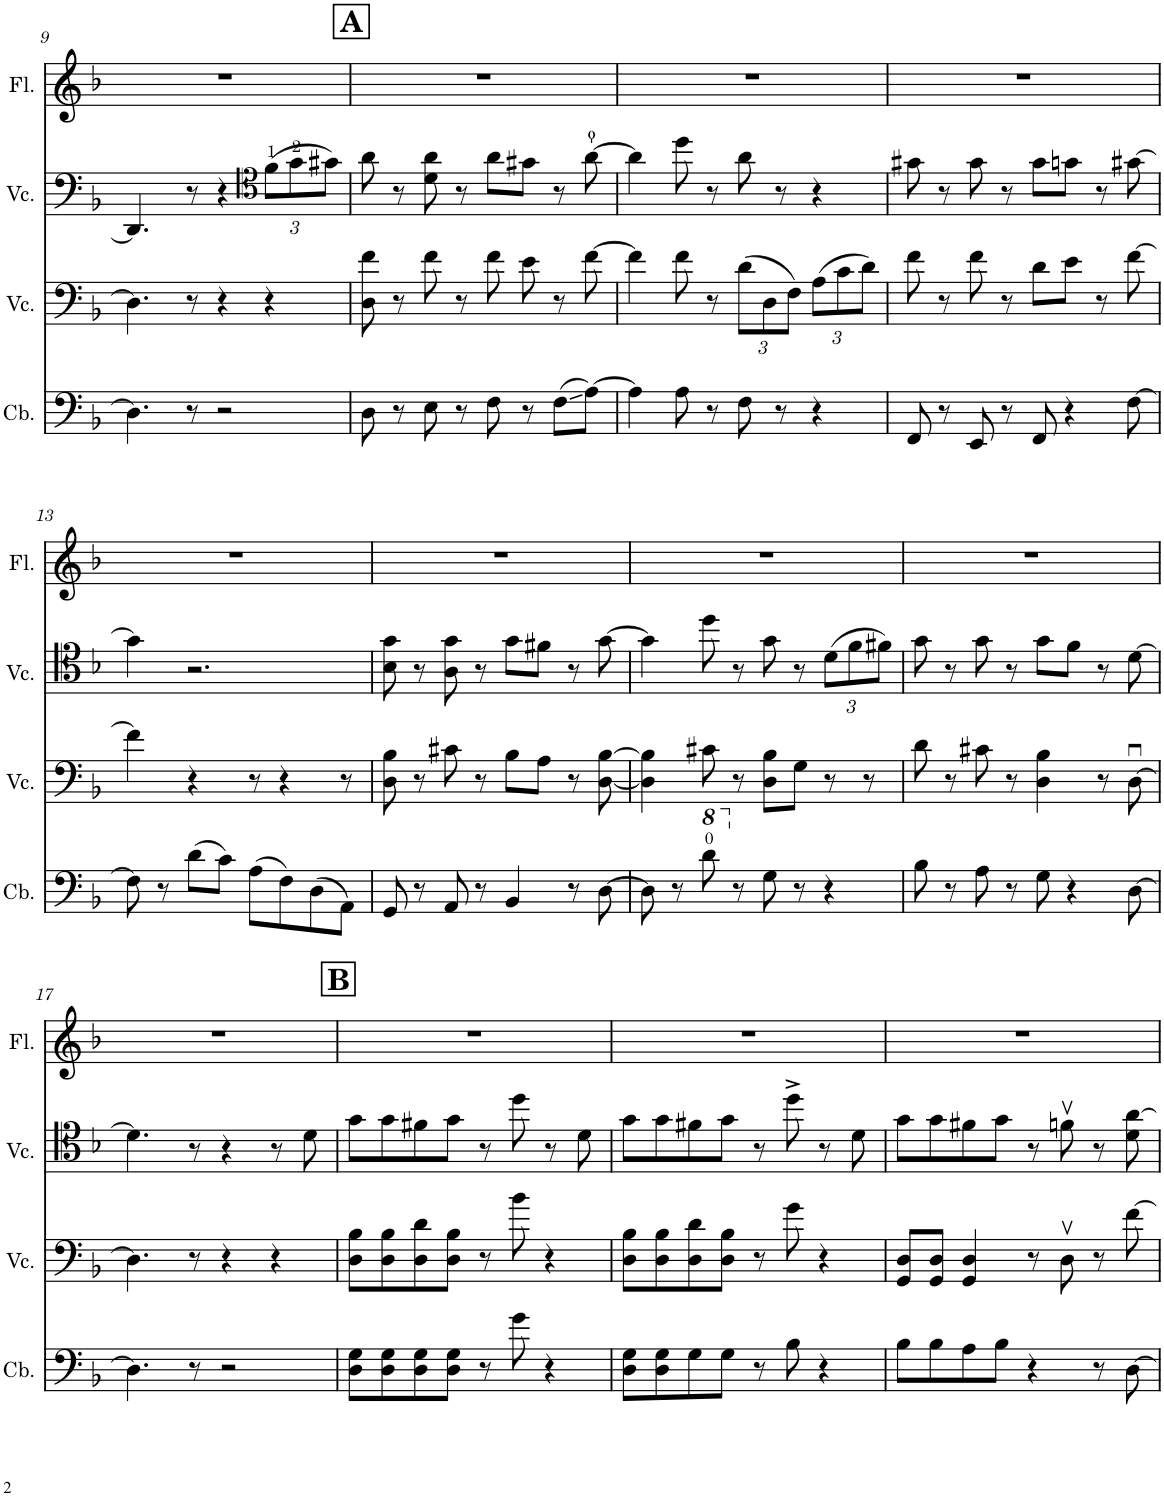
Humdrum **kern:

**kern	**kern	**kern	**kern
*part4	*part3	*part2	*part1
*staff4	*staff3	*staff2	*staff1
*I"Contrabass	*I"Violoncello	*I"Violoncello	*I"Flute
*I'Cb.	*I'Vc.	*I'Vc.	*I'Fl.
!!LO:PB:g=z
*clefF4	*clefF4	*clefF4	*clefG2
*Trd7c12	*	*	*
*k[b-]	*k[b-]	*k[b-]	*k[b-]
*M4/4	*M4/4	*M4/4	*M4/4
=9	=9	=9	=9
4.D\]	4.D\]	4.DD/]	1r
8r	8r	8r	.
2r	4r	4r	.
*	*	*clefC4	*
*	*	*Xbrackettup	*
.	4r	(12f\L	.
.	.	12g\	.
.	.	12g#X\J)	.
!!LO:REH:place=s1:a:B:cj:fs=14:t=A
=10	=10	=10	=10
8D\	8D\ 8f\	8a\	1r
8r	8r	8r	.
8E\	8f\	8d\ 8a\	.
8r	8r	8r	.
8F\	8f\	8a\L	.
8r	8e\	8g#X\J	.
(8F\L	8r	8r	.
[8A\J)	[8f\	[8a\	.
=11	=11	=11	=11
4A\]	4f\]	4a\]	1r
8A\	8f\	8dd\	.
8r	8r	8r	.
*	*Xbrackettup	*	*
8F\	(12d\L	8a\	.
.	12D\	.	.
8r	.	8r	.
.	12F\J)	.	.
4r	(12A\L	4r	.
.	12c\	.	.
.	12d\J)	.	.
=12	=12	=12	=12
8FF/	8f\	8g#X\	1r
8r	8r	8r	.
8EE/	8f\	8g#\	.
8r	8r	8r	.
8FF/	8d\L	8g#\L	.
4r	8e\J	8gn\J	.
.	8r	8r	.
[8F\	[8f\	[8g#X\	.
!!LO:LB:g=z
=13	=13	=13	=13
8F\]	4f\]	4g#\]	1r
8r	.	.	.
(8d\L	4r	2.r	.
8c\J)	.	.	.
(8A\L	8r	.	.
8F\)	4r	.	.
(8D\	.	.	.
8AA\J)	8r	.	.
=14	=14	=14	=14
8GG/	8D\ 8B-\	8B-\ 8g\	1r
8r	8r	8r	.
8AA/	8c#X\	8A\ 8g\	.
8r	8r	8r	.
4BB-/	8B-\L	8g\L	.
.	8A\J	8f#X\J	.
8r	8r	8r	.
[8D\	[8D\ [8B-\	[8g\	.
=15	=15	=15	=15
8D\]	4D\] 4B-\]	4g\]	1r
8r	.	.	.
*8va	*	*	*
8dd\	8c#X\	8dd\	.
*X8va	*	*	*
8r	8r	8r	.
8G\	8D\ 8B-\L	8g\	.
8r	8G\J	8r	.
4r	8r	(12d\L	.
.	.	12f\	.
.	8r	.	.
.	.	12f#X\J)	.
=16	=16	=16	=16
8B-\	8d\	8g\	1r
8r	8r	8r	.
8A\	8c#X\	8g\	.
8r	8r	8r	.
8G\	4D\ 4B-\	8g\L	.
4r	.	8f\J	.
.	8r	8r	.
[8D\	[8Du\	[8d\	.
!!LO:LB:g=z
=17	=17	=17	=17
4.D\]	4.D\]	4.d\]	1r
8r	8r	8r	.
2r	4r	4r	.
.	4r	8r	.
.	.	8d\	.
!!LO:REH:place=s1:a:B:cj:fs=14:t=B
=18	=18	=18	=18
8D\ 8G\L	8D\ 8B-\L	8g\L	1r
8D\ 8G\	8D\ 8B-\	8g\	.
8D\ 8G\	8D\ 8d\	8f#X\	.
8D\ 8G\J	8D\ 8B-\J	8g\J	.
8r	8r	8r	.
8g\	8b-\	8dd\	.
4r	4r	8r	.
.	.	8d\	.
=19	=19	=19	=19
8D\ 8G\L	8D\ 8B-\L	8g\L	1r
8D\ 8G\	8D\ 8B-\	8g\	.
8G\	8D\ 8d\	8f#X\	.
8G\J	8D\ 8B-\J	8g\J	.
8r	8r	8r	.
8B-\	8g\	8dd^\	.
4r	4r	8r	.
.	.	8d\	.
=20	=20	=20	=20
8B-\L	8GG/ 8D/L	8g\L	1r
8B-\	8GG/ 8D/J	8g\	.
8A\	4GG/ 4D/	8f#X\	.
8B-\J	.	8g\J	.
4r	8r	8r	.
.	8Dv\	8fnv\	.
8r	8r	8r	.
[8D\	[8f\	8d\ [8a\	.
=	=	=	=
*-	*-	*-	*-
